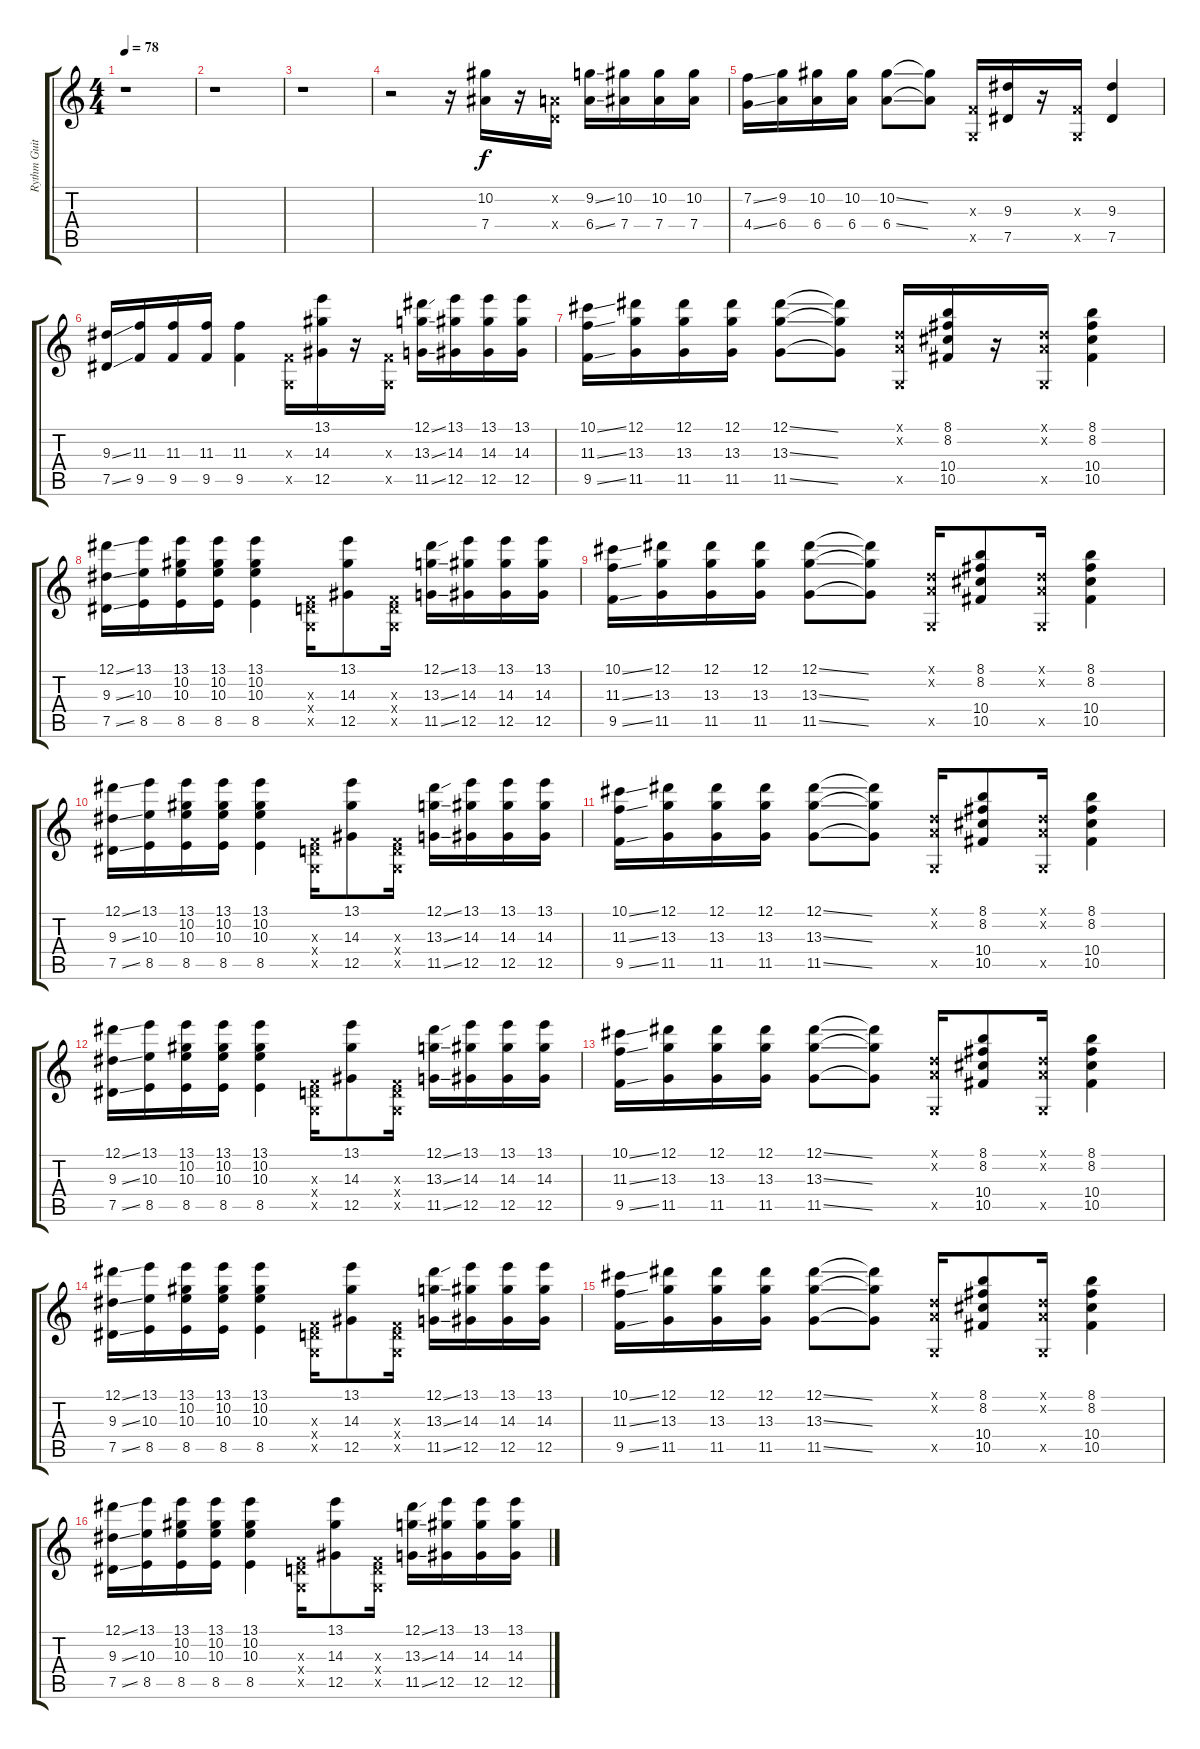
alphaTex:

\track ("Rythm Guitar3" "Rythm Guit") {instrument distortionguitar}
\staff {score tabs}
\tuning (Eb4 Bb3 Gb3 Eb3 Ab2 Eb2) {hide}
\ts (4 4)
\tempo 78
\clef g2
\ks c
r.1{dy f} |
r.1 |
r.1 |
r.2 r.16 (10.2 7.4).16 r.16 (-1.2{x} -1.4{x}).16 (9.2{ss} 6.4{ss}).16 (10.2 7.4).16 (10.2 7.4).16 (10.2 7.4).16 |
(7.2{ss} 4.4{ss}).16 (9.2 6.4).16 (10.2 6.4).16 (10.2 6.4).16 (10.2{ss} 6.4{ss}).8 (10.2{t} 6.4{t}).8 (-1.3{x} -1.5{x}).16 (9.3 7.5).16 r.16 (-1.3{x} -1.5{x}).16 (9.3 7.5).4 |
(9.3{ss} 7.5{ss}).16 (11.3 9.5).16 (11.3 9.5).16 (11.3 9.5).16 (11.3 9.5).4 (-1.3{x} -1.5{x}).16 (13.1 14.3 12.5).16 r.16 (-1.3{x} -1.5{x}).16 (12.1{ss} 13.3{ss} 11.5{ss}).16 (13.1 14.3 12.5).16 (13.1 14.3 12.5).16 (13.1 14.3 12.5).16 |
(10.1{ss} 11.3{ss} 9.5{ss}).16 (12.1 13.3 11.5).16 (12.1 13.3 11.5).16 (12.1 13.3 11.5).16 (12.1{ss} 13.3{ss} 11.5{ss}).8 (12.1{t} 13.3{t} 11.5{t}).8 (-1.1{x} -1.2{x} -1.5{x}).16 (8.1 8.2 10.4 10.5).16 r.16 (-1.1{x} -1.2{x} -1.5{x}).16 (8.1 8.2 10.4 10.5).4 |
(12.1{ss} 9.3{ss} 7.5{ss}).16 (13.1 10.3 8.5).16 (13.1 10.2 10.3 8.5).16 (13.1 10.2 10.3 8.5).16 (13.1 10.2 10.3 8.5).4 (-1.3{x} -1.4{x} -1.5{x}).16 (13.1 14.3 12.5).8 (-1.3{x} -1.4{x} -1.5{x}).16 (12.1{ss} 13.3{ss} 11.5{ss}).16 (13.1 14.3 12.5).16 (13.1 14.3 12.5).16 (13.1 14.3 12.5).16 |
(10.1{ss} 11.3{ss} 9.5{ss}).16 (12.1 13.3 11.5).16 (12.1 13.3 11.5).16 (12.1 13.3 11.5).16 (12.1{ss} 13.3{ss} 11.5{ss}).8 (12.1{t} 13.3{t} 11.5{t}).8 (-1.1{x} -1.2{x} -1.5{x}).16 (8.1 8.2 10.4 10.5).8 (-1.1{x} -1.2{x} -1.5{x}).16 (8.1 8.2 10.4 10.5).4 |
(12.1{ss} 9.3{ss} 7.5{ss}).16 (13.1 10.3 8.5).16 (13.1 10.2 10.3 8.5).16 (13.1 10.2 10.3 8.5).16 (13.1 10.2 10.3 8.5).4 (-1.3{x} -1.4{x} -1.5{x}).16 (13.1 14.3 12.5).8 (-1.3{x} -1.4{x} -1.5{x}).16 (12.1{ss} 13.3{ss} 11.5{ss}).16 (13.1 14.3 12.5).16 (13.1 14.3 12.5).16 (13.1 14.3 12.5).16 |
(10.1{ss} 11.3{ss} 9.5{ss}).16 (12.1 13.3 11.5).16 (12.1 13.3 11.5).16 (12.1 13.3 11.5).16 (12.1{ss} 13.3{ss} 11.5{ss}).8 (12.1{t} 13.3{t} 11.5{t}).8 (-1.1{x} -1.2{x} -1.5{x}).16 (8.1 8.2 10.4 10.5).8 (-1.1{x} -1.2{x} -1.5{x}).16 (8.1 8.2 10.4 10.5).4 |
(12.1{ss} 9.3{ss} 7.5{ss}).16 (13.1 10.3 8.5).16 (13.1 10.2 10.3 8.5).16 (13.1 10.2 10.3 8.5).16 (13.1 10.2 10.3 8.5).4 (-1.3{x} -1.4{x} -1.5{x}).16 (13.1 14.3 12.5).8 (-1.3{x} -1.4{x} -1.5{x}).16 (12.1{ss} 13.3{ss} 11.5{ss}).16 (13.1 14.3 12.5).16 (13.1 14.3 12.5).16 (13.1 14.3 12.5).16 |
(10.1{ss} 11.3{ss} 9.5{ss}).16 (12.1 13.3 11.5).16 (12.1 13.3 11.5).16 (12.1 13.3 11.5).16 (12.1{ss} 13.3{ss} 11.5{ss}).8 (12.1{t} 13.3{t} 11.5{t}).8 (-1.1{x} -1.2{x} -1.5{x}).16 (8.1 8.2 10.4 10.5).8 (-1.1{x} -1.2{x} -1.5{x}).16 (8.1 8.2 10.4 10.5).4 |
(12.1{ss} 9.3{ss} 7.5{ss}).16 (13.1 10.3 8.5).16 (13.1 10.2 10.3 8.5).16 (13.1 10.2 10.3 8.5).16 (13.1 10.2 10.3 8.5).4 (-1.3{x} -1.4{x} -1.5{x}).16 (13.1 14.3 12.5).8 (-1.3{x} -1.4{x} -1.5{x}).16 (12.1{ss} 13.3{ss} 11.5{ss}).16 (13.1 14.3 12.5).16 (13.1 14.3 12.5).16 (13.1 14.3 12.5).16 |
(10.1{ss} 11.3{ss} 9.5{ss}).16 (12.1 13.3 11.5).16 (12.1 13.3 11.5).16 (12.1 13.3 11.5).16 (12.1{ss} 13.3{ss} 11.5{ss}).8 (12.1{t} 13.3{t} 11.5{t}).8 (-1.1{x} -1.2{x} -1.5{x}).16 (8.1 8.2 10.4 10.5).8 (-1.1{x} -1.2{x} -1.5{x}).16 (8.1 8.2 10.4 10.5).4 |
(12.1{ss} 9.3{ss} 7.5{ss}).16 (13.1 10.3 8.5).16 (13.1 10.2 10.3 8.5).16 (13.1 10.2 10.3 8.5).16 (13.1 10.2 10.3 8.5).4 (-1.3{x} -1.4{x} -1.5{x}).16 (13.1 14.3 12.5).8 (-1.3{x} -1.4{x} -1.5{x}).16 (12.1{ss} 13.3{ss} 11.5{ss}).16 (13.1 14.3 12.5).16 (13.1 14.3 12.5).16 (13.1 14.3 12.5).16
